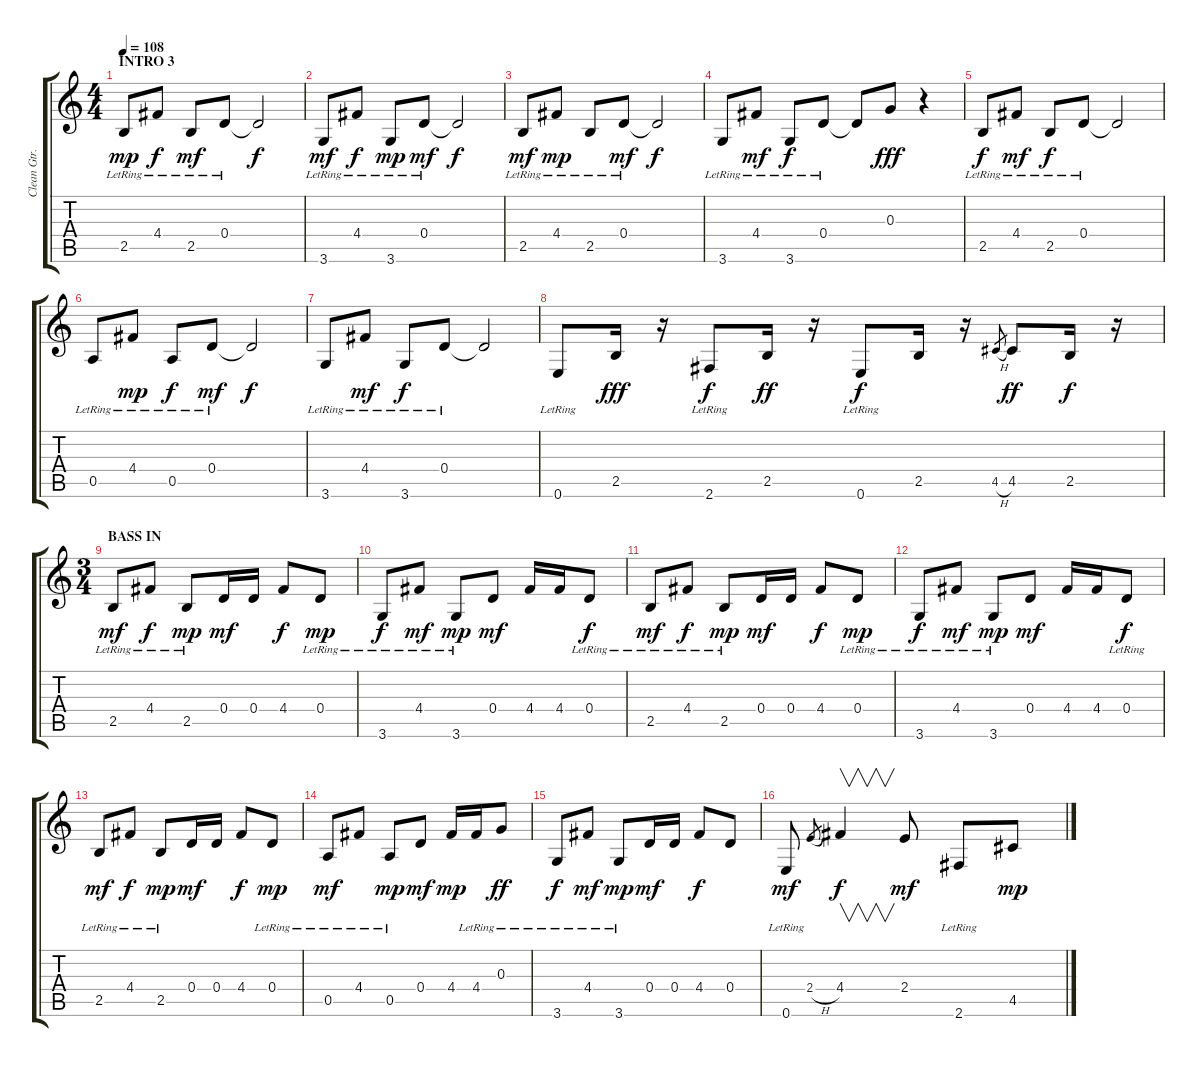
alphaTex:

\track ("Clean Gtr.1" "Clean Gtr.") {instrument electricguitarclean}
\staff {score tabs}
\tuning (E4 B3 G3 D3 A2 E2) {hide}
\ts (4 4)
\section ("" "INTRO 3")
\tempo 108
\clef g2
\ks c
2.5{lr}.8{dy mp} 4.4{lr}.8{dy f} 2.5{lr}.8{dy mf} 0.4{lr}.8 0.4{t}.2{dy f} |
3.6{lr}.8{dy mf} 4.4{lr}.8{dy f} 3.6{lr}.8{dy mp} 0.4{lr}.8{dy mf} 0.4{t}.2{dy f} |
2.5{lr}.8{dy mf} 4.4{lr}.8{dy mp} 2.5{lr}.8 0.4{lr}.8{dy mf} 0.4{t}.2{dy f} |
3.6{lr}.8 4.4{lr}.8{dy mf} 3.6{lr}.8{dy f} 0.4{lr}.8 0.4{t}.8 0.3.8{dy fff} r.4 |
2.5{lr}.8{dy f} 4.4{lr}.8{dy mf} 2.5{lr}.8{dy f} 0.4{lr}.8 0.4{t}.2 |
0.5{lr}.8 4.4{lr}.8{dy mp} 0.5{lr}.8{dy f} 0.4{lr}.8{dy mf} 0.4{t}.2{dy f} |
3.6{lr}.8 4.4{lr}.8{dy mf} 3.6{lr}.8{dy f} 0.4{lr}.8 0.4{t}.2 |
0.6{lr}.8 2.5.16{dy fff} r.16 2.6{lr}.8{dy f} 2.5.16{dy ff} r.16 0.6{lr}.8{dy f} 2.5.16 r.16 4.5{h}.8{gr} 4.5.8{dy ff} 2.5.16{dy f} r.16 |
\ts (3 4)
\section ("" "BASS IN")
2.5{lr}.8{dy mf} 4.4{lr}.8{dy f} 2.5{lr}.8{dy mp} 0.4.16{dy mf} 0.4.16 4.4.8{dy f} 0.4{lr}.8{dy mp} |
3.6{lr}.8{dy f} 4.4{lr}.8{dy mf} 3.6{lr}.8{dy mp} 0.4.8{dy mf} 4.4.16 4.4.16 0.4{lr}.8{dy f} |
2.5{lr}.8{dy mf} 4.4{lr}.8{dy f} 2.5{lr}.8{dy mp} 0.4.16{dy mf} 0.4.16 4.4.8{dy f} 0.4{lr}.8{dy mp} |
3.6{lr}.8{dy f} 4.4{lr}.8{dy mf} 3.6{lr}.8{dy mp} 0.4.8{dy mf} 4.4.16 4.4.16 0.4{lr}.8{dy f} |
2.5{lr}.8{dy mf} 4.4{lr}.8{dy f} 2.5{lr}.8{dy mp} 0.4.16{dy mf} 0.4.16 4.4.8{dy f} 0.4{lr}.8{dy mp} |
0.5{lr}.8{dy mf} 4.4{lr}.8 0.5{lr}.8{dy mp} 0.4.8{dy mf} 4.4.16{dy mp} 4.4{lr}.16 0.3{lr}.8{dy ff} |
3.6{lr}.8{dy f} 4.4{lr}.8{dy mf} 3.6{lr}.8{dy mp} 0.4.16{dy mf} 0.4.16 4.4.8{dy f} 0.4.8 |
0.6{lr}.8{dy mf} 2.4{h}.8{gr} 4.4.4{v dy f} 2.4.8{dy mf} 2.6{lr}.8 4.5.8{dy mp}
